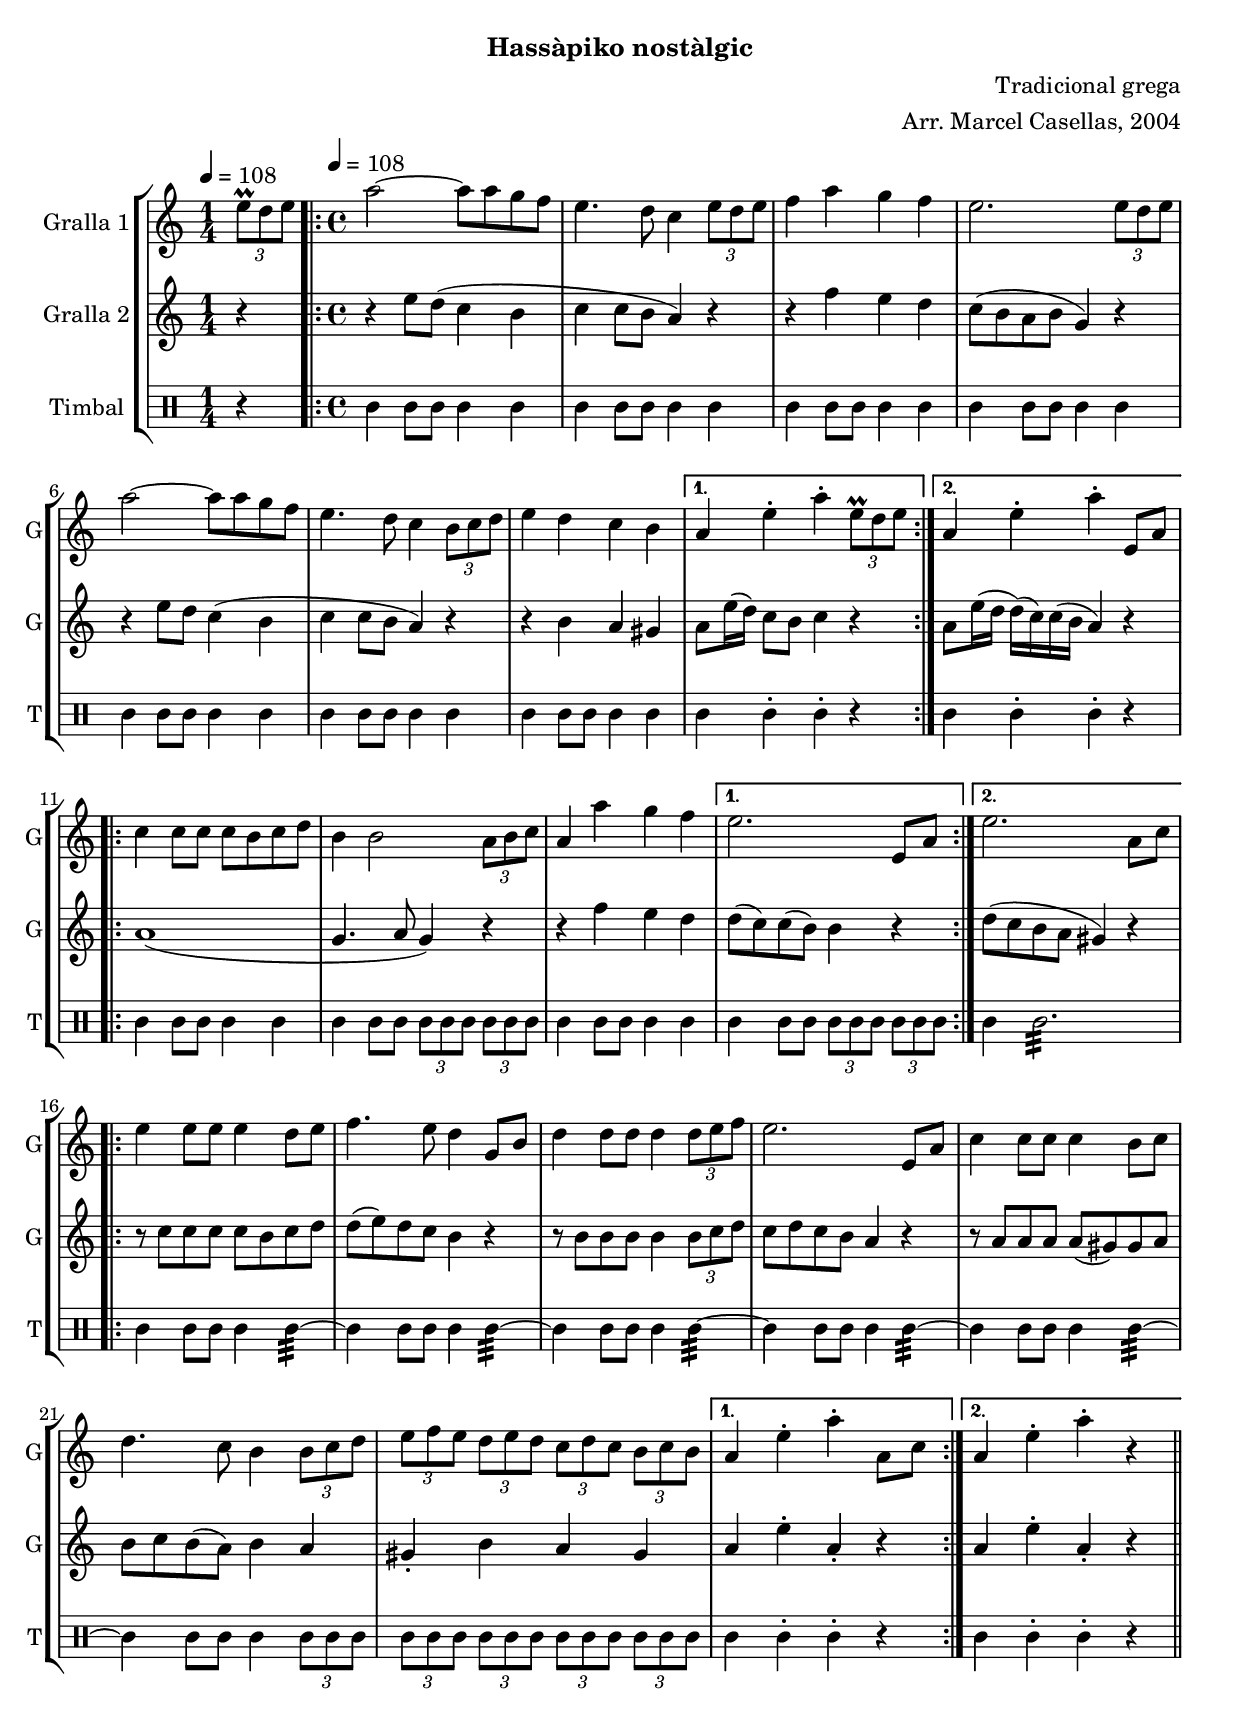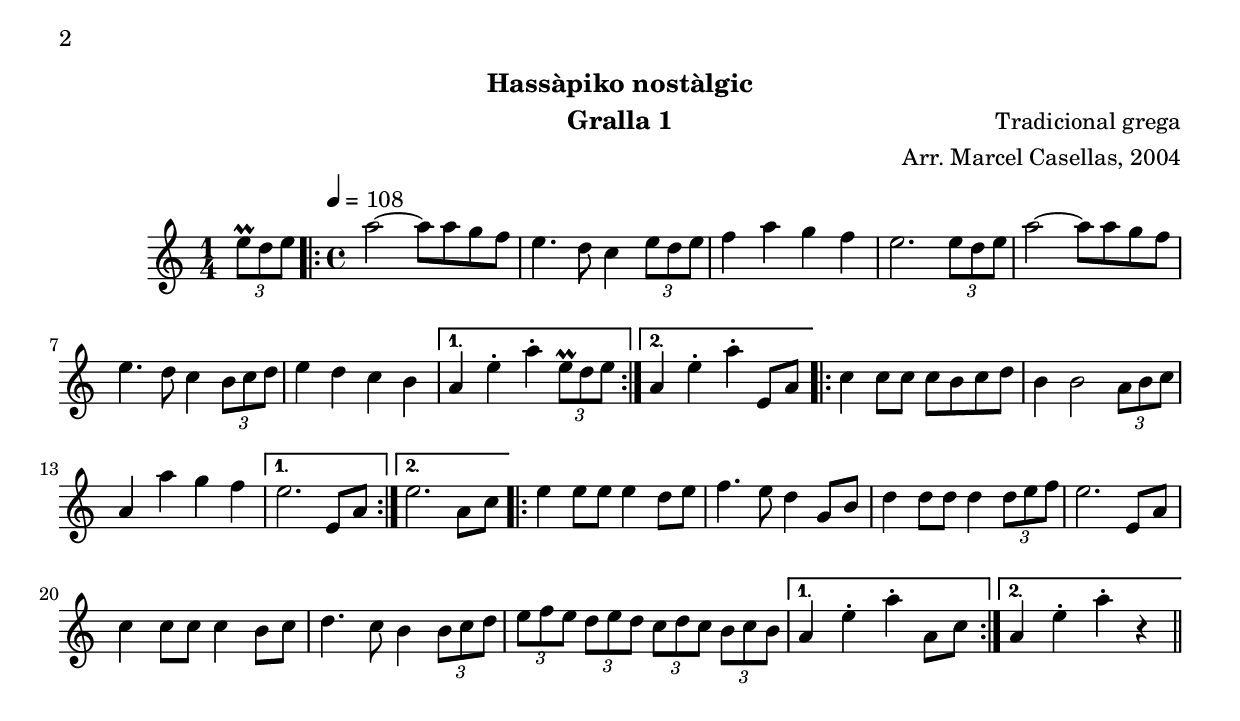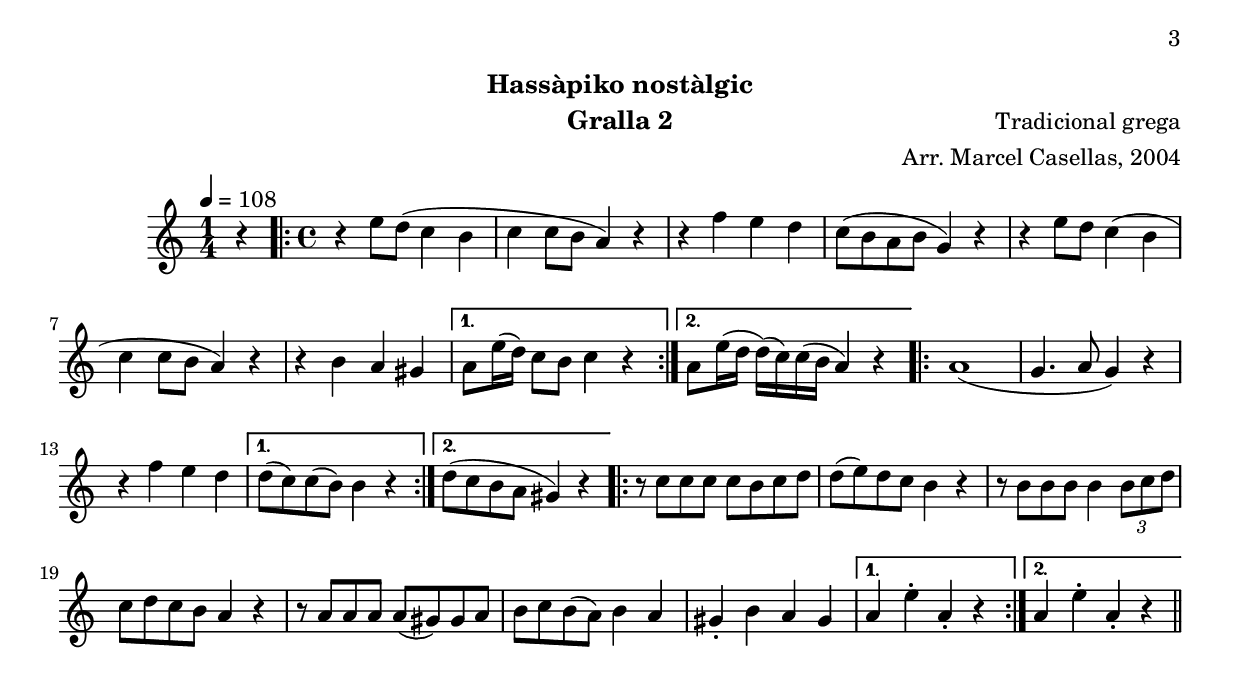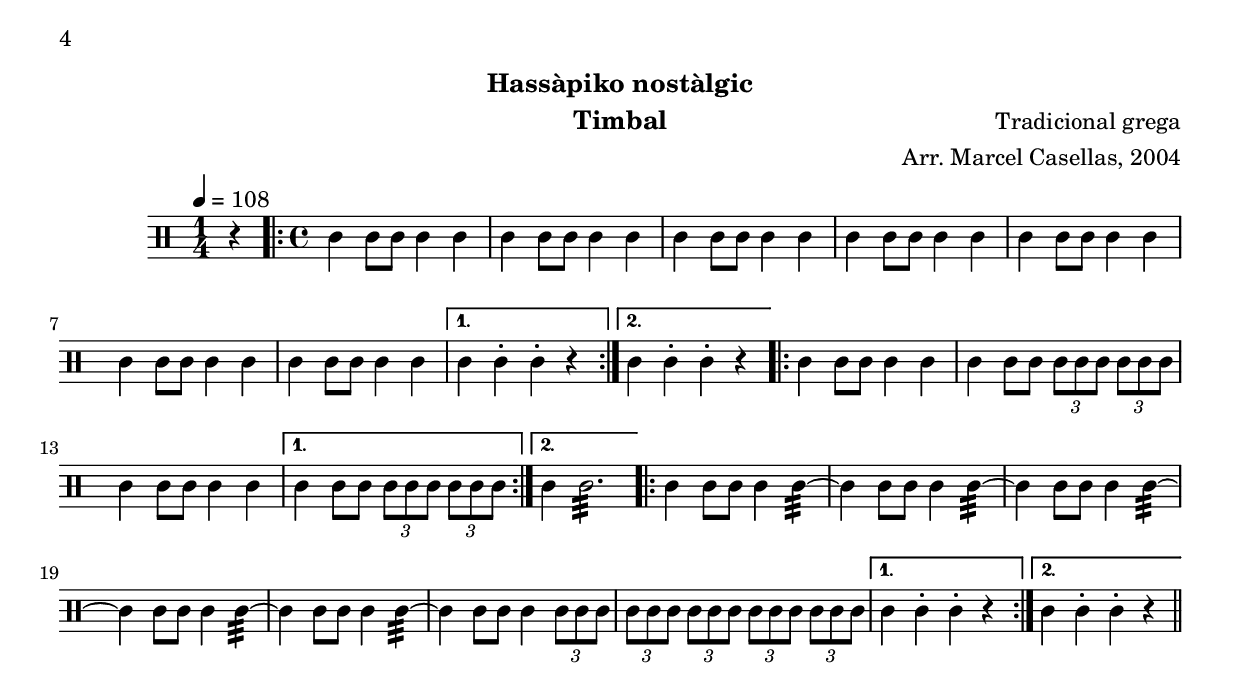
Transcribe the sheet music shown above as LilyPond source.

\version "2.22.1"

\header {
  dedication=""
  title="   "
  subtitle="Hassàpiko nostàlgic"
  subsubtitle=""
  poet=""
  meter=""
  piece=""
  composer="Tradicional grega"
  arranger="Arr. Marcel Casellas, 2004"
  opus=""
  instrument=""
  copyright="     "
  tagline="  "
}

liniaroAa =
\relative e''
{
  \clef treble
  \key c \major
  \time 1/4
  \times 2/3 { e8\prall d e } \tempo 4 = 108  |
  \time 4/4   \repeat volta 2 { a2 ~ a8 a g f  |
  e4. d8 c4 \times 2/3 { e8 d e }  |
  f4 a g f  |
  %05
  e2. \times 2/3 { e8 d e }  |
  a2 ~ a8 a g f  |
  e4. d8 c4 \times 2/3 { b8 c d }  |
  e4 d c b }
  \alternative { { a4 e'-. a-. \times 2/3 { e8\prall d e } }
  %10
  { a,4 e'-. a-. e,8 a } }
  \repeat volta 2 { c4 c8 c c b c d  |
  b4 b2 \times 2/3 { a8 b c }  |
  a4 a' g f }
  \alternative { { e2. e,8 a }
  %15
  { e'2. a,8 c } }
  \repeat volta 2 { e4 e8 e e4 d8 e  |
  f4. e8 d4 g,8 b  |
  d4 d8 d d4 \times 2/3 { d8 e f }  |
  e2. e,8 a  |
  %20
  c4 c8 c c4 b8 c  |
  d4. c8 b4 \times 2/3 { b8 c d }  |
  \times 2/3 { e8 f e } \times 2/3 { d e d } \times 2/3 { c d c } \times 2/3 { b c b } }
  \alternative { { a4 e'-. a-. a,8 c }
  { a4 e'-. a-. r } } \bar "||"
}

liniaroAb =
\relative e''
{
  \tempo 4 = 108
  \clef treble
  \key c \major
  \time 1/4
  r4  |
  \time 4/4   \repeat volta 2 { r4 e8 d ( c4 b  |
  c4 c8 b a4 ) r  |
  r4 f' e d  |
  %05
  c8 ( b a b g4 ) r  |
  r4 e'8 d c4 ( b  |
  c4 c8 b a4 ) r  |
  r4 b a gis }
  \alternative { { a8 e'16 ( d ) c8 b c4 r }
  %10
  { a8 e'16 ( d d ) ( c ) c ( b a4 ) r } }
  \repeat volta 2 { a1 (  |
  g4. a8 g4 ) r  |
  r4 f' e d }
  \alternative { { d8 ( c ) c ( b ) b4 r }
  %15
  { d8 ( c b a gis4 ) r } }
  \repeat volta 2 { r8 c c c c b c d  |
  d8 ( e ) d c b4 r  |
  r8 b b b b4 \times 2/3 { b8 c d }  |
  c8 d c b a4 r  |
  %20
  r8 a a a a ( gis ) gis a  |
  b8 c b ( a ) b4 a  |
  gis4-. b a gis }
  \alternative { { a4 e'-. a,-. r }
  { a4 e'-. a,-. r } } \bar "||"
}

liniaroAc =
\drummode
{
  \tempo 4 = 108
  \time 1/4
  r4  |
  \time 4/4   \repeat volta 2 { tomml4 tomml8 tomml tomml4 tomml  |
  tomml4 tomml8 tomml tomml4 tomml  |
  tomml4 tomml8 tomml tomml4 tomml  |
  %05
  tomml4 tomml8 tomml tomml4 tomml  |
  tomml4 tomml8 tomml tomml4 tomml  |
  tomml4 tomml8 tomml tomml4 tomml  |
  tomml4 tomml8 tomml tomml4 tomml }
  \alternative { { tomml4 tomml-. tomml-. r }
  %10
  { tomml4 tomml-. tomml-. r } }
  \repeat volta 2 { tomml4 tomml8 tomml tomml4 tomml  |
  tomml4 tomml8 tomml \times 2/3 { tomml tomml tomml } \times 2/3 { tomml tomml tomml }  |
  tomml4 tomml8 tomml tomml4 tomml }
  \alternative { { tomml4 tomml8 tomml \times 2/3 { tomml tomml tomml } \times 2/3 { tomml tomml tomml } }
  %15
  { tomml4 tomml2.:32 } }
  \repeat volta 2 { tomml4 tomml8 tomml tomml4 tomml:32 ~  |
  tomml4 tomml8 tomml tomml4 tomml:32 ~  |
  tomml4 tomml8 tomml tomml4 tomml:32 ~  |
  tomml4 tomml8 tomml tomml4 tomml:32 ~  |
  %20
  tomml4 tomml8 tomml tomml4 tomml:32 ~  |
  tomml4 tomml8 tomml tomml4 \times 2/3 { tomml8 tomml tomml }  |
  \times 2/3 { tomml8 tomml tomml } \times 2/3 { tomml tomml tomml } \times 2/3 { tomml tomml tomml } \times 2/3 { tomml tomml tomml } }
  \alternative { { tomml4 tomml-. tomml-. r }
  { tomml4 tomml-. tomml-. r } } \bar "||"
}

\bookpart {
  \score {
    \new StaffGroup {
      \override Score.RehearsalMark #'self-alignment-X = #LEFT
      <<
        \new Staff \with {instrumentName = #"Gralla 1" shortInstrumentName = #"G"} \liniaroAa
        \new Staff \with {instrumentName = #"Gralla 2" shortInstrumentName = #"G"} \liniaroAb
        \new DrumStaff \with {instrumentName = #"Timbal" shortInstrumentName = #"T"} \liniaroAc
      >>
    }
    \layout {}
  }
  \score { \unfoldRepeats
    \new StaffGroup {
      \override Score.RehearsalMark #'self-alignment-X = #LEFT
      <<
        \new Staff \with {instrumentName = #"Gralla 1" shortInstrumentName = #"G"} \liniaroAa
        \new Staff \with {instrumentName = #"Gralla 2" shortInstrumentName = #"G"} \liniaroAb
        \new DrumStaff \with {instrumentName = #"Timbal" shortInstrumentName = #"T"} \liniaroAc
      >>
    }
    \midi {
      \set Staff.midiInstrument = "oboe"
      \set DrumStaff.midiInstrument = "drums"
    }
  }
}

\bookpart {
  \header {instrument="Gralla 1"}
  \score {
    \new StaffGroup {
      \override Score.RehearsalMark #'self-alignment-X = #LEFT
      <<
        \new Staff \liniaroAa
      >>
    }
    \layout {}
  }
  \score { \unfoldRepeats
    \new StaffGroup {
      \override Score.RehearsalMark #'self-alignment-X = #LEFT
      <<
        \new Staff \liniaroAa
      >>
    }
    \midi {
      \set Staff.midiInstrument = "oboe"
      \set DrumStaff.midiInstrument = "drums"
    }
  }
}

\bookpart {
  \header {instrument="Gralla 2"}
  \score {
    \new StaffGroup {
      \override Score.RehearsalMark #'self-alignment-X = #LEFT
      <<
        \new Staff \liniaroAb
      >>
    }
    \layout {}
  }
  \score { \unfoldRepeats
    \new StaffGroup {
      \override Score.RehearsalMark #'self-alignment-X = #LEFT
      <<
        \new Staff \liniaroAb
      >>
    }
    \midi {
      \set Staff.midiInstrument = "oboe"
      \set DrumStaff.midiInstrument = "drums"
    }
  }
}

\bookpart {
  \header {instrument="Timbal"}
  \score {
    \new StaffGroup {
      \override Score.RehearsalMark #'self-alignment-X = #LEFT
      <<
        \new DrumStaff \liniaroAc
      >>
    }
    \layout {}
  }
  \score { \unfoldRepeats
    \new StaffGroup {
      \override Score.RehearsalMark #'self-alignment-X = #LEFT
      <<
        \new DrumStaff \liniaroAc
      >>
    }
    \midi {
      \set Staff.midiInstrument = "oboe"
      \set DrumStaff.midiInstrument = "drums"
    }
  }
}

